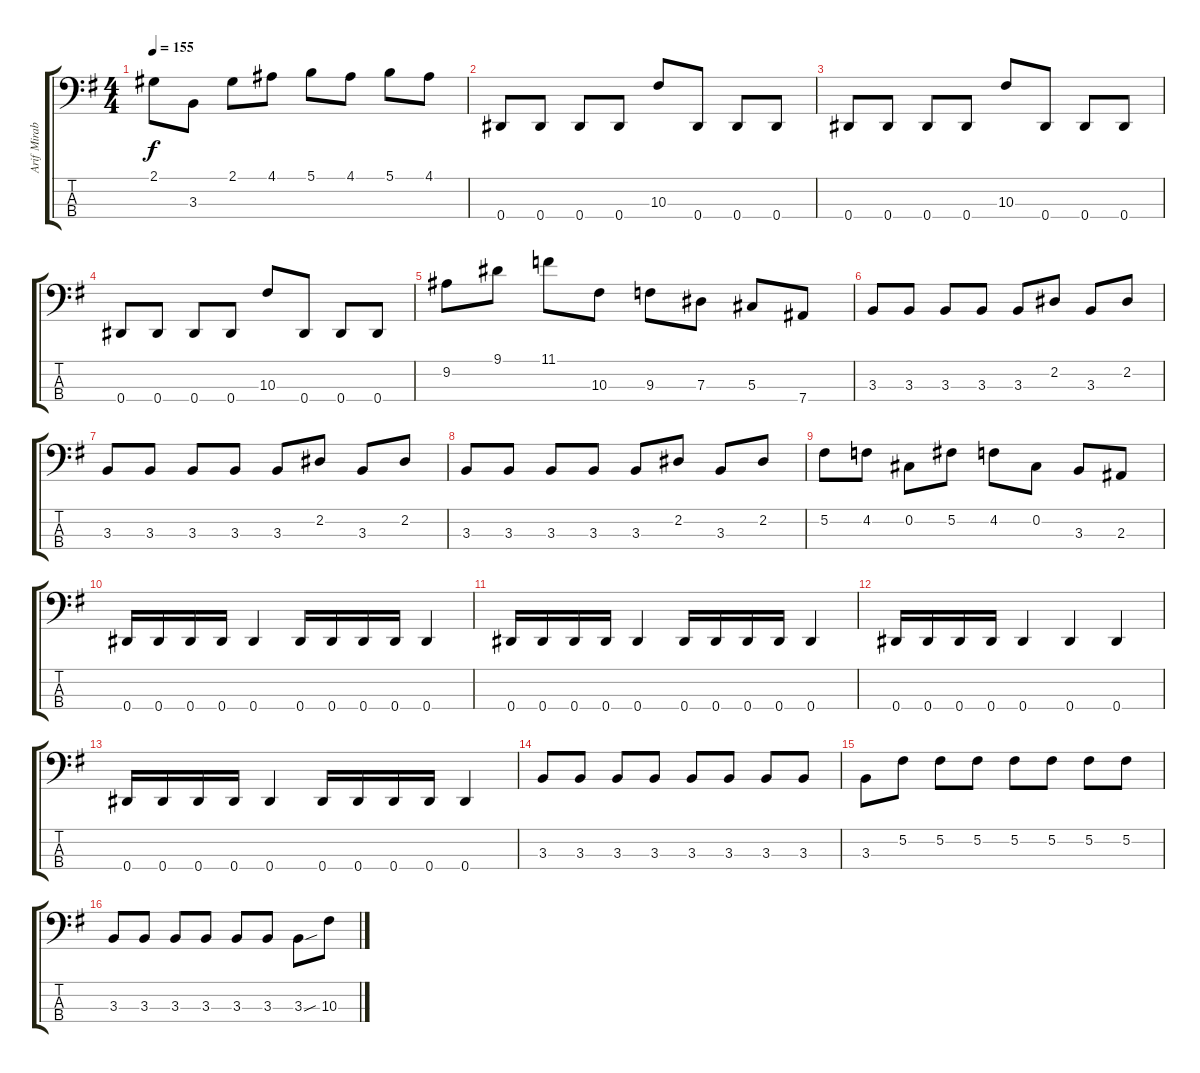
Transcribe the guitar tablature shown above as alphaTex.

\track ("Arif Mirabdolbaghi" "Arif Mirab") {instrument electricbassfinger}
\staff {score tabs}
\tuning (Gb2 Db2 Ab1 Eb1) {hide}
\ts (4 4)
\tempo 155
\clef f4
\ks g
2.1.8{dy f} 3.3.8 2.1.8 4.1.8 5.1.8 4.1.8 5.1.8 4.1.8 |
0.4.8 0.4.8 0.4.8 0.4.8 10.3.8 0.4.8 0.4.8 0.4.8 |
0.4.8 0.4.8 0.4.8 0.4.8 10.3.8 0.4.8 0.4.8 0.4.8 |
0.4.8 0.4.8 0.4.8 0.4.8 10.3.8 0.4.8 0.4.8 0.4.8 |
9.2.8 9.1.8 11.1.8 10.3.8 9.3.8 7.3.8 5.3.8 7.4.8 |
3.3.8 3.3.8 3.3.8 3.3.8 3.3.8 2.2.8 3.3.8 2.2.8 |
3.3.8 3.3.8 3.3.8 3.3.8 3.3.8 2.2.8 3.3.8 2.2.8 |
3.3.8 3.3.8 3.3.8 3.3.8 3.3.8 2.2.8 3.3.8 2.2.8 |
5.2.8 4.2.8 0.2.8 5.2.8 4.2.8 0.2.8 3.3.8 2.3.8 |
0.4.16 0.4.16 0.4.16 0.4.16 0.4.4 0.4.16 0.4.16 0.4.16 0.4.16 0.4.4 |
0.4.16 0.4.16 0.4.16 0.4.16 0.4.4 0.4.16 0.4.16 0.4.16 0.4.16 0.4.4 |
0.4.16 0.4.16 0.4.16 0.4.16 0.4.4 0.4.4 0.4.4 |
0.4.16 0.4.16 0.4.16 0.4.16 0.4.4 0.4.16 0.4.16 0.4.16 0.4.16 0.4.4 |
3.3.8 3.3.8 3.3.8 3.3.8 3.3.8 3.3.8 3.3.8 3.3.8 |
3.3.8 5.2.8 5.2.8 5.2.8 5.2.8 5.2.8 5.2.8 5.2.8 |
3.3.8 3.3.8 3.3.8 3.3.8 3.3.8 3.3.8 3.3{sou}.8 10.3.8
